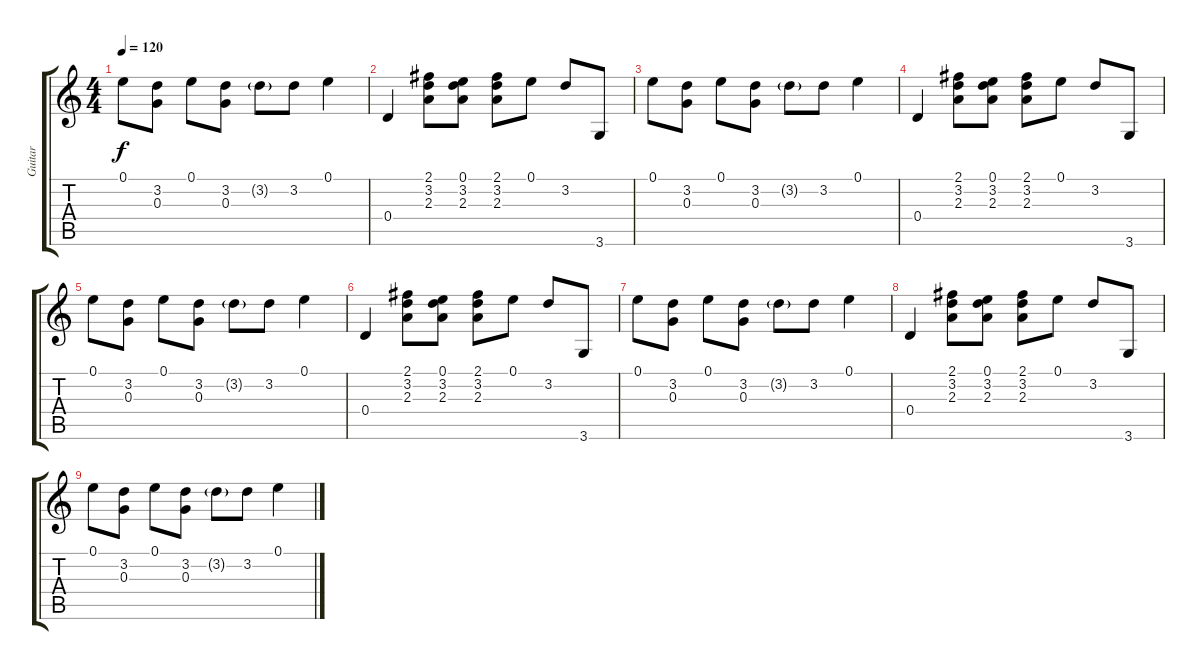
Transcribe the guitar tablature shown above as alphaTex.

\track ("Guitar" "Guitar") {instrument acousticguitarsteel}
\staff {score tabs}
\tuning (E4 B3 G3 D3 A2 E2) {hide}
\ts (4 4)
\tempo 120
\clef g2
\ks c
0.1.8{dy f} (3.2 0.3).8 0.1.8 (3.2 0.3).8 3.2{g}.8 3.2.8 0.1.4 |
0.4.4 (2.1 3.2 2.3).8 (0.1 3.2 2.3).8 (2.1 3.2 2.3).8 0.1.8 3.2.8 3.6.8 |
0.1.8 (3.2 0.3).8 0.1.8 (3.2 0.3).8 3.2{g}.8 3.2.8 0.1.4 |
0.4.4 (2.1 3.2 2.3).8 (0.1 3.2 2.3).8 (2.1 3.2 2.3).8 0.1.8 3.2.8 3.6.8 |
0.1.8 (3.2 0.3).8 0.1.8 (3.2 0.3).8 3.2{g}.8 3.2.8 0.1.4 |
0.4.4 (2.1 3.2 2.3).8 (0.1 3.2 2.3).8 (2.1 3.2 2.3).8 0.1.8 3.2.8 3.6.8 |
0.1.8 (3.2 0.3).8 0.1.8 (3.2 0.3).8 3.2{g}.8 3.2.8 0.1.4 |
0.4.4 (2.1 3.2 2.3).8 (0.1 3.2 2.3).8 (2.1 3.2 2.3).8 0.1.8 3.2.8 3.6.8 |
0.1.8 (3.2 0.3).8 0.1.8 (3.2 0.3).8 3.2{g}.8 3.2.8 0.1.4
